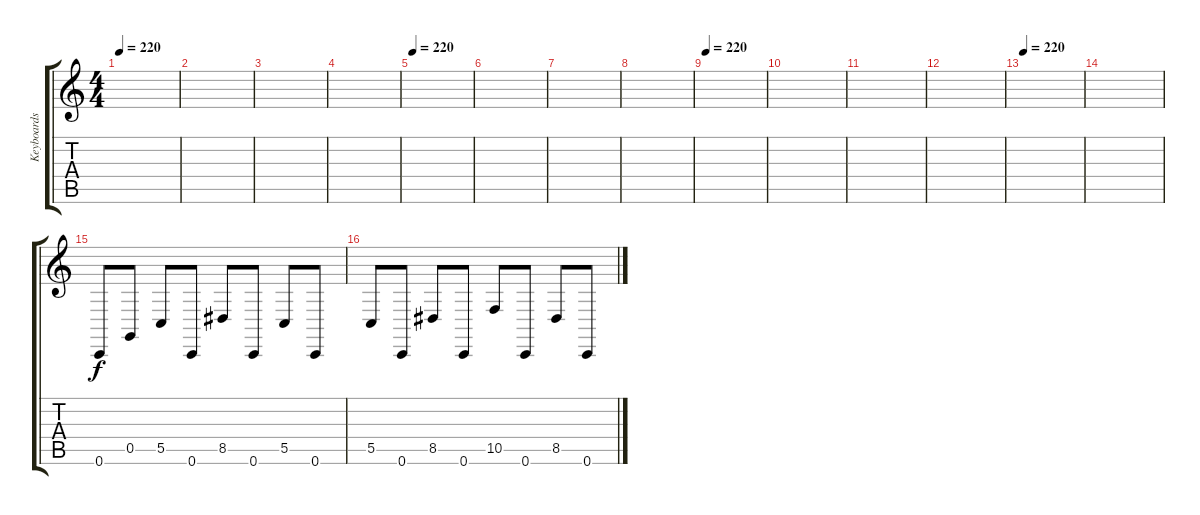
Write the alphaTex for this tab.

\track ("Keyboards" "Keyboards") {instrument lead2sawtooth}
\staff {score tabs}
\tuning (D4 A3 F3 C3 G2 C2) {hide}
\ts (4 4)
\tempo 220
\clef g2
\ks c
|
|
|
|
\tempo 220
|
|
|
|
\tempo 220
|
|
|
|
\tempo 220
|
|
0.6.8 0.5.8 5.5.8 0.6.8 8.5.8 0.6.8 5.5.8 0.6.8 |
5.5.8 0.6.8 8.5.8 0.6.8 10.5.8 0.6.8 8.5.8 0.6.8
